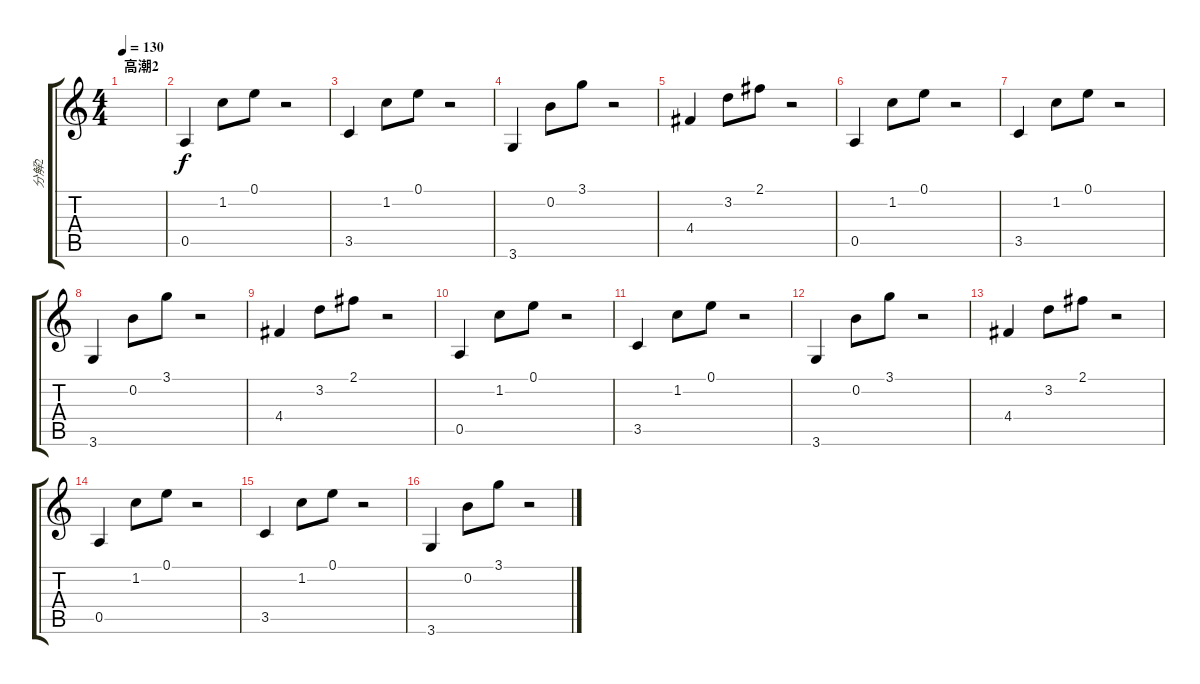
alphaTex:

\track ("分解2" "分解2") {instrument electricguitarmuted}
\staff {score tabs}
\tuning (E4 B3 G3 D3 A2 E2) {hide}
\ts (4 4)
\section ("" "高潮2")
\tempo 130
\clef g2
\ks c
|
0.5.4 1.2.8 0.1.8 r.2 |
3.5.4 1.2.8 0.1.8 r.2 |
3.6.4 0.2.8 3.1.8 r.2 |
4.4.4 3.2.8 2.1.8 r.2 |
0.5.4 1.2.8 0.1.8 r.2 |
3.5.4 1.2.8 0.1.8 r.2 |
3.6.4 0.2.8 3.1.8 r.2 |
4.4.4 3.2.8 2.1.8 r.2 |
0.5.4 1.2.8 0.1.8 r.2 |
3.5.4 1.2.8 0.1.8 r.2 |
3.6.4 0.2.8 3.1.8 r.2 |
4.4.4 3.2.8 2.1.8 r.2 |
0.5.4 1.2.8 0.1.8 r.2 |
3.5.4 1.2.8 0.1.8 r.2 |
3.6.4 0.2.8 3.1.8 r.2
